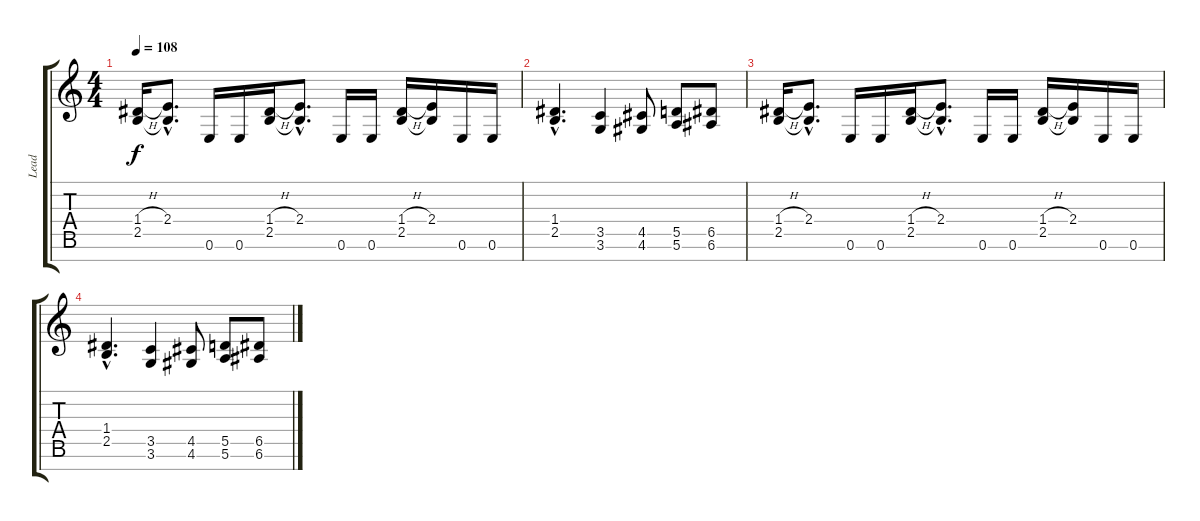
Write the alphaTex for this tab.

\track ("Lead" "Lead") {instrument overdrivenguitar}
\staff {score tabs}
\tuning (E4 B3 G3 D3 A2 E2 B1) {hide}
\ts (4 4)
\tempo 108
\clef g2
\ks c
(1.4{h} 2.5).16{dy f volume 5} (2.4{hac} 2.5{hac t}).8{d} 0.6.16 0.6.16 (1.4{h} 2.5).16 (2.4{hac} 2.5{hac t}).8{d} 0.6.16 0.6.16 (1.4{h} 2.5).16 (2.4 2.5{t}).16 0.6.16 0.6.16 |
(1.4{hac} 2.5{hac}).4{d} (3.5 3.6).4 (4.5 4.6).8 (5.5 5.6).8 (6.5 6.6).8 |
(1.4{h} 2.5).16{volume 0} (2.4{hac} 2.5{hac t}).8{d} 0.6.16 0.6.16 (1.4{h} 2.5).16 (2.4{hac} 2.5{hac t}).8{d} 0.6.16 0.6.16 (1.4{h} 2.5).16 (2.4 2.5{t}).16 0.6.16 0.6.16 |
(1.4{hac} 2.5{hac}).4{d} (3.5 3.6).4 (4.5 4.6).8 (5.5 5.6).8 (6.5 6.6).8
